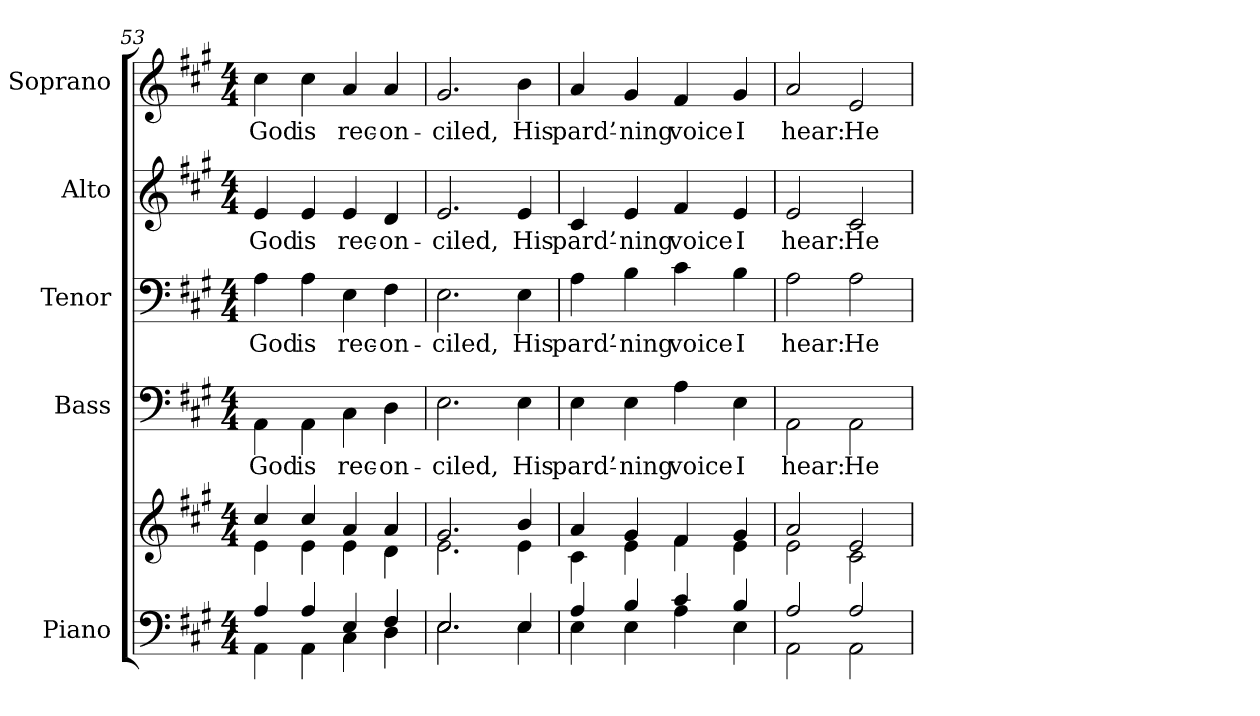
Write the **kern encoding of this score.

**kern	**kern	**kern	**text	**kern	**text	**kern	**text	**kern	**text
*part5	*part5	*part4	*part4	*part3	*part3	*part2	*part2	*part1	*part1
*staff6	*staff5	*staff4	*staff4	*staff3	*staff3	*staff2	*staff2	*staff1	*staff1
*I"Piano	*	*I"Bass	*	*I"Tenor	*	*I"Alto	*	*I"Soprano	*
*I'Pno.	*	*I'B.	*	*I'T.	*	*I'A.	*	*I'S.	*
*clefF4	*clefG2	*clefF4	*	*clefF4	*	*clefG2	*	*clefG2	*
*	*	*ITrd7c12	*	*	*	*	*	*	*
*k[f#c#g#]	*k[f#c#g#]	*k[f#c#g#]	*	*k[f#c#g#]	*	*k[f#c#g#]	*	*k[f#c#g#]	*
*A:	*A:	*A:	*	*A:	*	*A:	*	*A:	*
*M4/4	*M4/4	*M4/4	*	*M4/4	*	*M4/4	*	*M4/4	*
=53	=53	=53	=53	=53	=53	=53	=53	=53	=53
*^	*^	*	*	*	*	*	*	*	*
!	!	!	!	!	!LO:LY:b:color=#000000	!	!	!	!	!	!
!	!	!	!	!	!	!	!LO:LY:b:color=#000000	!	!	!	!
!	!	!	!	!	!	!	!	!	!LO:LY:b:color=#000000	!	!
!	!	!	!	!	!	!	!	!	!	!	!LO:LY:b:color=#000000
4Ai/	4AAi\	4cc#i/	4ei\	4AAAi\	God	4Ai\	God	4ei/	God	4cc#i\	God
!	!	!	!	!	!LO:LY:b:color=#000000	!	!	!	!	!	!
!	!	!	!	!	!	!	!LO:LY:b:color=#000000	!	!	!	!
!	!	!	!	!	!	!	!	!	!LO:LY:b:color=#000000	!	!
!	!	!	!	!	!	!	!	!	!	!	!LO:LY:b:color=#000000
4Ai/	4AAi\	4cc#i/	4ei\	4AAAi\	is	4Ai\	is	4ei/	is	4cc#i\	is
!	!	!	!	!	!LO:LY:b:color=#000000	!	!	!	!	!	!
!	!	!	!	!	!	!	!LO:LY:b:color=#000000	!	!	!	!
!	!	!	!	!	!	!	!	!	!LO:LY:b:color=#000000	!	!
!	!	!	!	!	!	!	!	!	!	!	!LO:LY:b:color=#000000
4Ei/	4C#i\	4ai/	4ei\	4CC#i\	rec-	4Ei\	rec-	4ei/	rec-	4ai/	rec-
!	!	!	!	!	!LO:LY:b:color=#000000	!	!	!	!	!	!
!	!	!	!	!	!	!	!LO:LY:b:color=#000000	!	!	!	!
!	!	!	!	!	!	!	!	!	!LO:LY:b:color=#000000	!	!
!	!	!	!	!	!	!	!	!	!	!	!LO:LY:b:color=#000000
4F#i/	4Di\	4ai/	4di\	4DDi\	-on-	4F#i\	-on-	4di/	-on-	4ai/	-on-
=54	=54	=54	=54	=54	=54	=54	=54	=54	=54	=54	=54
!	!	!	!	!	!LO:LY:b:color=#000000	!	!	!	!	!	!
!	!	!	!	!	!	!	!LO:LY:b:color=#000000	!	!	!	!
!	!	!	!	!	!	!	!	!	!LO:LY:b:color=#000000	!	!
!	!	!	!	!	!	!	!	!	!	!	!LO:LY:b:color=#000000
2.Ei/	2.Ei\	2.g#i/	2.ei\	2.EEi\	-ciled,	2.Ei\	-ciled,	2.ei/	-ciled,	2.g#i/	-ciled,
!	!	!	!	!	!LO:LY:b:color=#000000	!	!	!	!	!	!
!	!	!	!	!	!	!	!LO:LY:b:color=#000000	!	!	!	!
!	!	!	!	!	!	!	!	!	!LO:LY:b:color=#000000	!	!
!	!	!	!	!	!	!	!	!	!	!	!LO:LY:b:color=#000000
4Ei/	4Ei\	4bi/	4ei\	4EEi\	His	4Ei\	His	4ei/	His	4bi\	His
!!LO:PB:g=z
=55	=55	=55	=55	=55	=55	=55	=55	=55	=55	=55	=55
!	!	!	!	!	!LO:LY:b:color=#000000	!	!	!	!	!	!
!	!	!	!	!	!	!	!LO:LY:b:color=#000000	!	!	!	!
!	!	!	!	!	!	!	!	!	!LO:LY:b:color=#000000	!	!
!	!	!	!	!	!	!	!	!	!	!	!LO:LY:b:color=#000000
4Ai/	4Ei\	4ai/	4c#i\	4EEi\	pard’-	4Ai\	pard’-	4c#i/	pard’-	4ai/	pard’-
!	!	!	!	!	!LO:LY:b:color=#000000	!	!	!	!	!	!
!	!	!	!	!	!	!	!LO:LY:b:color=#000000	!	!	!	!
!	!	!	!	!	!	!	!	!	!LO:LY:b:color=#000000	!	!
!	!	!	!	!	!	!	!	!	!	!	!LO:LY:b:color=#000000
4Bi/	4Ei\	4g#i/	4ei\	4EEi\	-ning	4Bi\	-ning	4ei/	-ning	4g#i/	-ning
!	!	!	!	!	!LO:LY:b:color=#000000	!	!	!	!	!	!
!	!	!	!	!	!	!	!LO:LY:b:color=#000000	!	!	!	!
!	!	!	!	!	!	!	!	!	!LO:LY:b:color=#000000	!	!
!	!	!	!	!	!	!	!	!	!	!	!LO:LY:b:color=#000000
4c#i/	4Ai\	4f#i/	4f#i\	4AAi\	voice	4c#i\	voice	4f#i/	voice	4f#i/	voice
!	!	!	!	!	!LO:LY:b:color=#000000	!	!	!	!	!	!
!	!	!	!	!	!	!	!LO:LY:b:color=#000000	!	!	!	!
!	!	!	!	!	!	!	!	!	!LO:LY:b:color=#000000	!	!
!	!	!	!	!	!	!	!	!	!	!	!LO:LY:b:color=#000000
4Bi/	4Ei\	4g#i/	4ei\	4EEi\	I	4Bi\	I	4ei/	I	4g#i/	I
=56	=56	=56	=56	=56	=56	=56	=56	=56	=56	=56	=56
!	!	!	!	!	!LO:LY:b:color=#000000	!	!	!	!	!	!
!	!	!	!	!	!	!	!LO:LY:b:color=#000000	!	!	!	!
!	!	!	!	!	!	!	!	!	!LO:LY:b:color=#000000	!	!
!	!	!	!	!	!	!	!	!	!	!	!LO:LY:b:color=#000000
2Ai/	2AAi\	2ai/	2ei\	2AAAi\	hear:	2Ai\	hear:	2ei/	hear:	2ai/	hear:
!	!	!	!	!	!LO:LY:b:color=#000000	!	!	!	!	!	!
!	!	!	!	!	!	!	!LO:LY:b:color=#000000	!	!	!	!
!	!	!	!	!	!	!	!	!	!LO:LY:b:color=#000000	!	!
!	!	!	!	!	!	!	!	!	!	!	!LO:LY:b:color=#000000
2Ai/	2AAi\	2ei/	2c#i\	2AAAi\	He	2Ai\	He	2c#i/	He	2ei/	He
*v	*v	*	*	*	*	*	*	*	*	*	*
*	*v	*v	*	*	*	*	*	*	*	*
=	=	=	=	=	=	=	=	=	=
*-	*-	*-	*-	*-	*-	*-	*-	*-	*-
